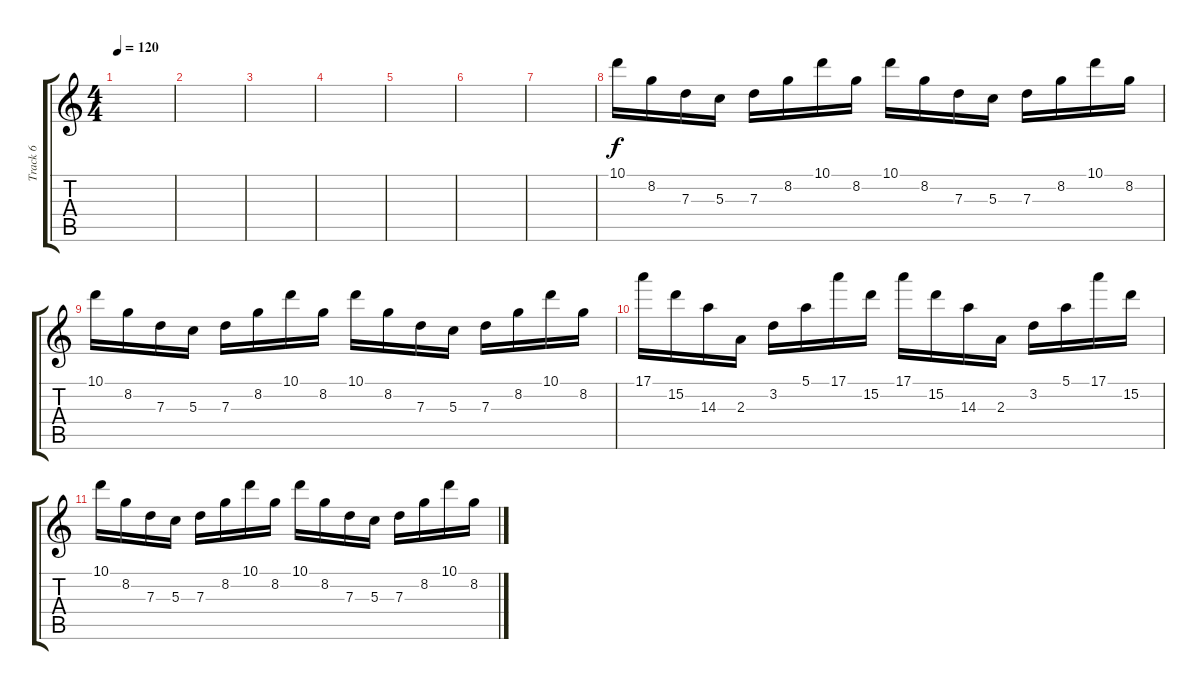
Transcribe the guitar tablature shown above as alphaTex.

\track ("Track 6" "Track 6") {instrument acousticguitarsteel}
\staff {score tabs}
\tuning (E4 B3 G3 D3 A2 E2) {hide}
\ts (4 4)
\tempo 120
\clef g2
\ks c
|
|
|
|
|
|
|
10.1.16 8.2.16 7.3.16 5.3.16 7.3.16 8.2.16 10.1.16 8.2.16 10.1.16 8.2.16 7.3.16 5.3.16 7.3.16 8.2.16 10.1.16 8.2.16 |
10.1.16 8.2.16 7.3.16 5.3.16 7.3.16 8.2.16 10.1.16 8.2.16 10.1.16 8.2.16 7.3.16 5.3.16 7.3.16 8.2.16 10.1.16 8.2.16 |
17.1.16 15.2.16 14.3.16 2.3.16 3.2.16 5.1.16 17.1.16 15.2.16 17.1.16 15.2.16 14.3.16 2.3.16 3.2.16 5.1.16 17.1.16 15.2.16 |
10.1.16 8.2.16 7.3.16 5.3.16 7.3.16 8.2.16 10.1.16 8.2.16 10.1.16 8.2.16 7.3.16 5.3.16 7.3.16 8.2.16 10.1.16 8.2.16
